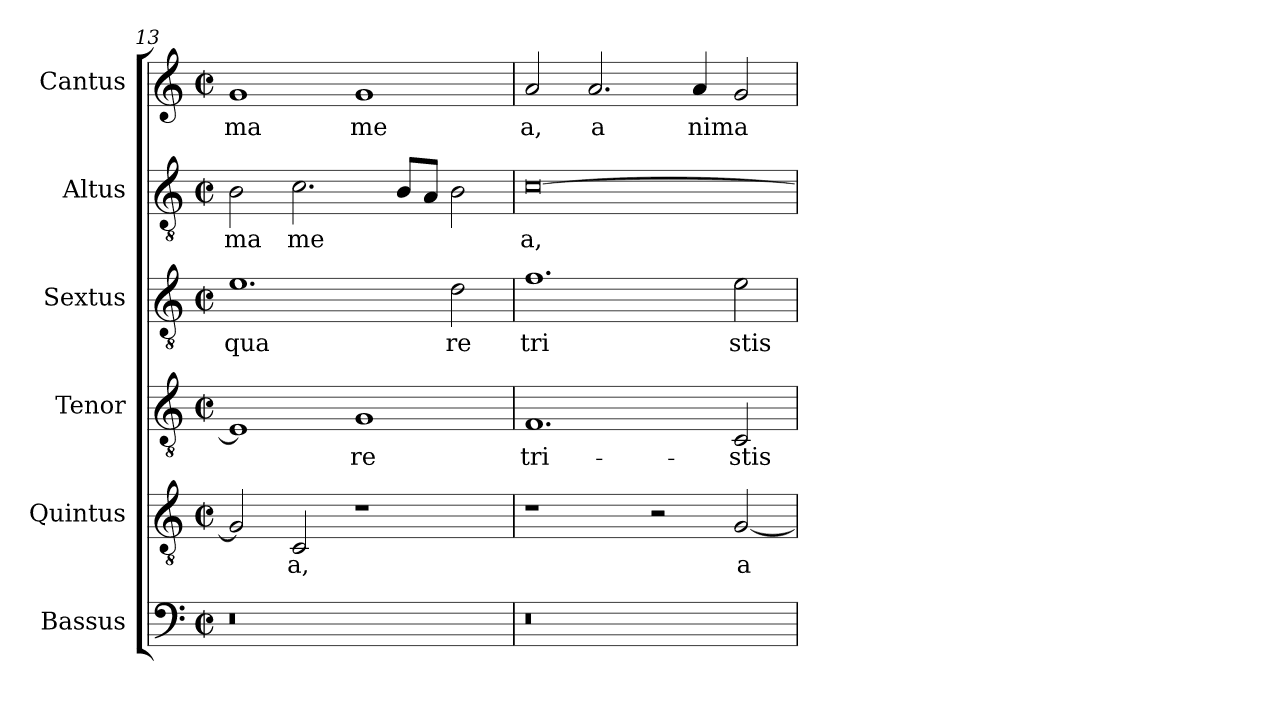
**kern	**kern	**text	**kern	**text	**kern	**text	**kern	**text	**kern	**text
*part6	*part5	*part5	*part4	*part4	*part3	*part3	*part2	*part2	*part1	*part1
*staff6	*staff5	*staff5	*staff4	*staff4	*staff3	*staff3	*staff2	*staff2	*staff1	*staff1
*I"Bassus	*I"Quintus	*	*I"Tenor	*	*I"Sextus	*	*I"Altus	*	*I"Cantus	*
*clefF4	*clefGv2	*	*clefGv2	*	*clefGv2	*	*clefGv2	*	*clefG2	*
*k[]	*k[]	*	*k[]	*	*k[]	*	*k[]	*	*k[]	*
*C:	*C:	*	*C:	*	*C:	*	*C:	*	*C:	*
*M2/2	*M2/2	*	*M2/2	*	*M2/2	*	*M2/2	*	*M2/2	*
*met(c|)	*met(c|)	*	*met(c|)	*	*met(c|)	*	*met(c|)	*	*met(c|)	*
=13	=13	=13	=13	=13	=13	=13	=13	=13	=13	=13
!	!	!LO:LY:b:cj	!	!LO:LY:b:cj	!	!LO:LY:b:cj	!	!LO:LY:b:cj	!	!LO:LY:b
0r	2G/]	--	1E]	--	1.e	qua	2B\	-ma	1g	ma
!	!	!LO:LY:b:cj	!	!	!	!	!	!LO:LY:b:cj	!	!
.	2C/	-a,	.	.	.	.	2.c\	me-	.	.
!	!	!	!	!LO:LY:b:cj	!	!	!	!	!	!LO:LY:b
.	1r	.	1G	-re	.	.	.	.	1g	me
!	!	!	!	!	!	!	!	!LO:LY:b:cj	!	!
.	.	.	.	.	.	.	8B/L	--	.	.
!	!	!	!	!	!	!	!	!LO:LY:b:cj	!	!
.	.	.	.	.	.	.	8A/J	--	.	.
!	!	!	!	!	!	!LO:LY:b:cj	!	!LO:LY:b:cj	!	!
.	.	.	.	.	2d\	re	2B\	--	.	.
=14	=14	=14	=14	=14	=14	=14	=14	=14	=14	=14
!	!	!	!	!LO:LY:b:cj	!	!LO:LY:b:cj	!	!LO:LY:b:cj	!	!LO:LY:b
0r	1r	.	1.F	tri-	1.f	tri	[<0c	-a,	2a/	a,
!	!	!	!	!	!	!	!	!	!	!LO:LY:b
.	.	.	.	.	.	.	.	.	2.a/	a
.	2r	.	.	.	.	.	.	.	.	.
!	!	!	!	!	!	!	!	!	!	!LO:LY:b
.	.	.	.	.	.	.	.	.	4a/	nima
!	!	!LO:LY:b:cj	!	!LO:LY:b:cj	!	!LO:LY:b:cj	!	!	!	!LO:LY:b
.	[<2G/	a-	2C/	-stis	2e\	stis	.	.	2g/	.
=	=	=	=	=	=	=	=	=	=	=
*-	*-	*-	*-	*-	*-	*-	*-	*-	*-	*-
